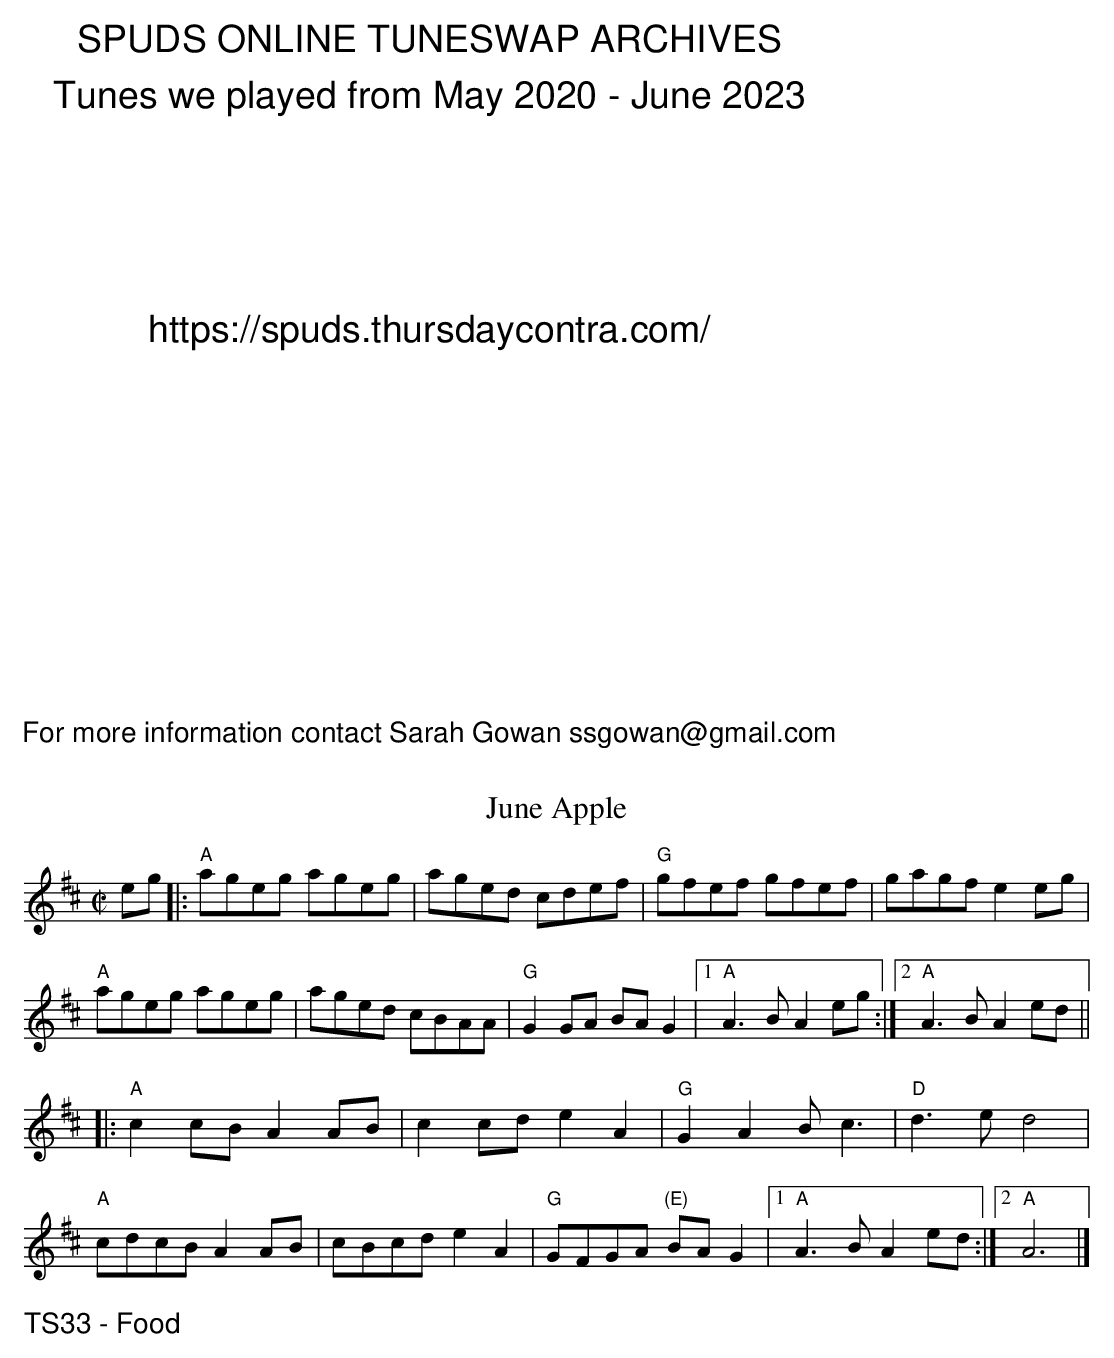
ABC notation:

X:1
T:June Apple
M:C|
L:1/8
K:Amix
eg |: "A"ageg ageg | aged cdef | "G"gfef gfef| gagf e2eg |
"A"ageg ageg| aged cBAA | "G"G2GA BAG2 |1"A"A3BA2 eg :|2"A"A3BA2 ed||
|:  "A"c2cB A2AB | c2cd e2A2|"G"G2A2 Bc3 |"D" d3ed4 |
"A"cdcB A2AB | cBcd e2A2 | "G"GFGA "(E)"BAG2 |1"A"A3BA2ed:|2"A"A6|]
